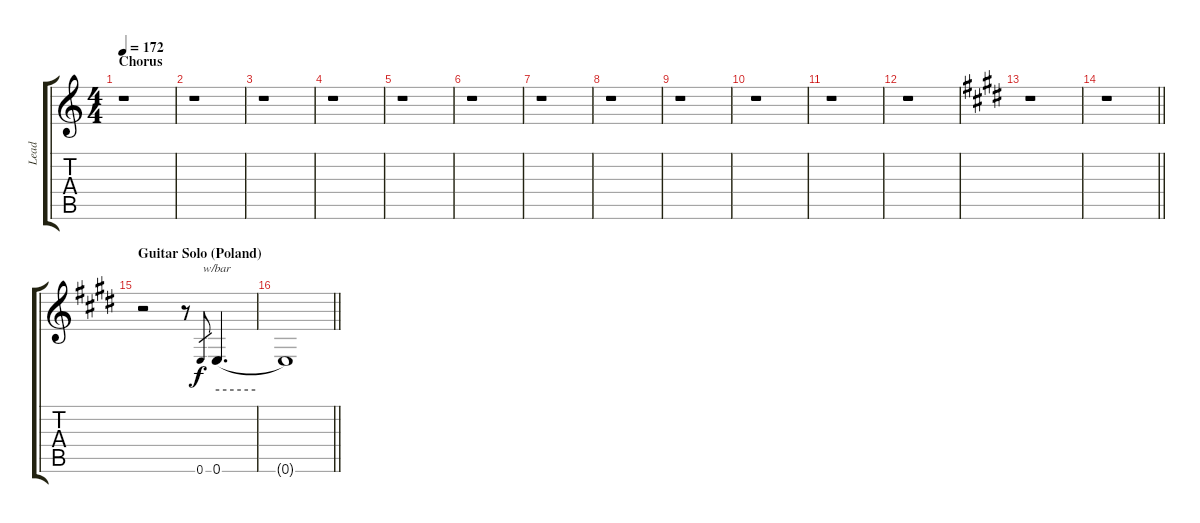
\track ("Lead" "Lead") {instrument distortionguitar}
\staff {score tabs}
\tuning (E4 B3 G3 D3 A2 E2) {hide}
\ts (4 4)
\section ("" "Chorus")
\tempo 172
\clef g2
\ks c
r.1{dy f} |
r.1 |
r.1 |
r.1 |
r.1 |
r.1 |
r.1 |
r.1 |
r.1 |
r.1 |
r.1 |
r.1 |
\ks e
r.1 |
\barLineRight lightlight
r.1 |
\section ("" "Guitar Solo (Poland)")
r.2 r.8 0.6.8{gr} 0.6.4{d tbe (hold default 0 0 60 0)} |
\barLineRight lightlight
0.6{t}.1
